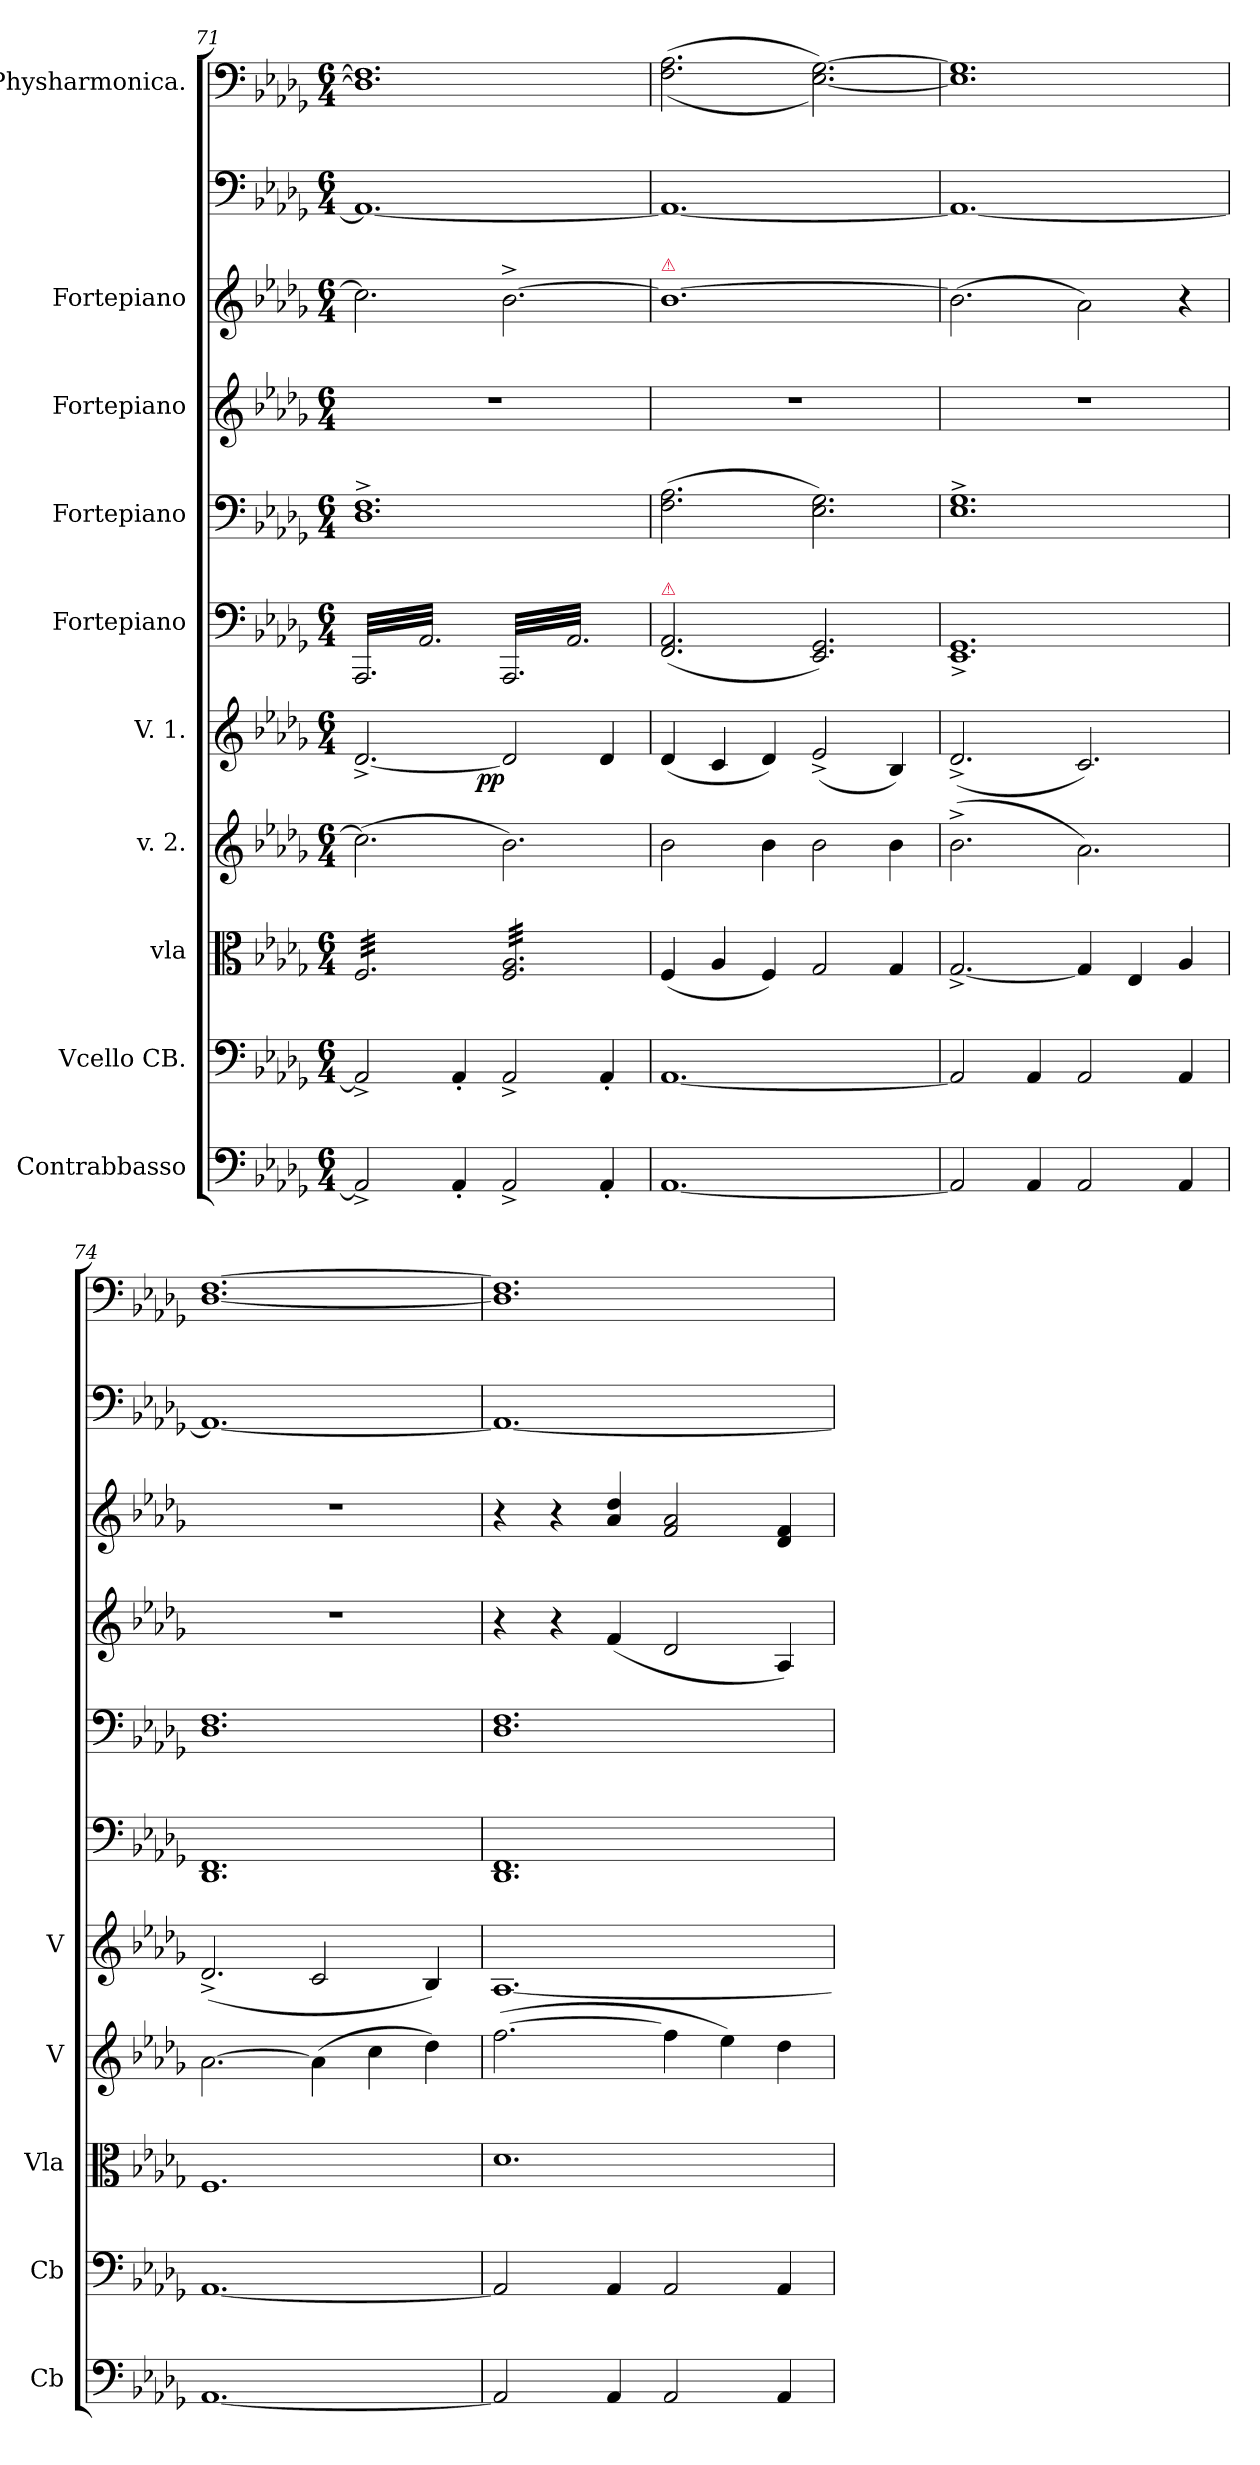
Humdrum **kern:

**kern	**kern	**kern	**kern	**kern	**dynam	**kern	**kern	**kern	**kern	**kern	**kern
*part11	*part10	*part9	*part8	*part7	*part7	*part6	*part5	*part4	*part3	*part2	*part1
*staff11	*staff10	*staff9	*staff8	*staff7	*staff7	*staff6	*staff5	*staff4	*staff3	*staff2	*staff1
*I"Contrabbasso	*I"Vcello CB.	*I"vla	*I"v. 2.	*I"V. 1.	*	*I"Fortepiano	*I"Fortepiano	*I"Fortepiano	*I"Fortepiano	*	*I"Physharmonica.
*I'Cb	*I'Cb	*I'Vla	*I'V	*I'V	*	*	*	*	*	*	*
*clefF4	*clefF4	*clefC3	*clefG2	*clefG2	*	*clefF4	*clefF4	*clefG2	*clefG2	*clefF4	*clefF4
*k[b-e-a-d-g-]	*k[b-e-a-d-g-]	*k[b-e-a-d-g-]	*k[b-e-a-d-g-]	*k[b-e-a-d-g-]	*	*k[b-e-a-d-g-]	*k[b-e-a-d-g-]	*k[b-e-a-d-g-]	*k[b-e-a-d-g-]	*k[b-e-a-d-g-]	*k[b-e-a-d-g-]
*M6/4	*M6/4	*M6/4	*M6/4	*M6/4	*	*M6/4	*M6/4	*M6/4	*M6/4	*M6/4	*M6/4
=71	=71	=71	=71	=71	=71	=71	=71	=71	=71	=71	=71
*	*	*tremolo	*	*	*	*	*	*	*	*	*
*	*	*	*	*	*	*tremolo	*	*	*	*	*
2AA-^/]	2AA-^/]	32F/LLL	(2.cc\]	[2.d-^/	.	32AAA-/LLL	1.D-^\ 1.F^\	1.r	2.cc\]	1.AA-/_	1.D-]\ 1.F]\
.	.	32F/	.	.	.	32AA-/	.	.	.	.	.
.	.	32F/	.	.	.	32AAA-/	.	.	.	.	.
.	.	32F/	.	.	.	32AA-/	.	.	.	.	.
.	.	32F/	.	.	.	32AAA-/	.	.	.	.	.
.	.	32F/	.	.	.	32AA-/	.	.	.	.	.
.	.	32F/	.	.	.	32AAA-/	.	.	.	.	.
.	.	32F/	.	.	.	32AA-/	.	.	.	.	.
.	.	32F/	.	.	.	32AAA-/	.	.	.	.	.
.	.	32F/	.	.	.	32AA-/	.	.	.	.	.
.	.	32F/	.	.	.	32AAA-/	.	.	.	.	.
.	.	32F/	.	.	.	32AA-/	.	.	.	.	.
.	.	32F/	.	.	.	32AAA-/	.	.	.	.	.
.	.	32F/	.	.	.	32AA-/	.	.	.	.	.
.	.	32F/	.	.	.	32AAA-/	.	.	.	.	.
.	.	32F/	.	.	.	32AA-/	.	.	.	.	.
4AA-'/	4AA-'/	32F/	.	.	.	32AAA-/	.	.	.	.	.
.	.	32F/	.	.	.	32AA-/	.	.	.	.	.
.	.	32F/	.	.	.	32AAA-/	.	.	.	.	.
.	.	32F/	.	.	.	32AA-/	.	.	.	.	.
.	.	32F/	.	.	.	32AAA-/	.	.	.	.	.
.	.	32F/	.	.	.	32AA-/	.	.	.	.	.
.	.	32F/	.	.	.	32AAA-/	.	.	.	.	.
.	.	32F/JJJ	.	.	.	32AA-/JJJ	.	.	.	.	.
!	!	!	!	!	!LO:DY:rj	!	!	!	!	!	!
2AA-^/	2AA-^/	32F/ 32A-/LLL	2.b-\)	2d-/]	pp	32AAA-/LLL	.	.	[2.b-^\	.	.
.	.	32F/ 32A-/	.	.	.	32AA-/	.	.	.	.	.
.	.	32F/ 32A-/	.	.	.	32AAA-/	.	.	.	.	.
.	.	32F/ 32A-/	.	.	.	32AA-/	.	.	.	.	.
.	.	32F/ 32A-/	.	.	.	32AAA-/	.	.	.	.	.
.	.	32F/ 32A-/	.	.	.	32AA-/	.	.	.	.	.
.	.	32F/ 32A-/	.	.	.	32AAA-/	.	.	.	.	.
.	.	32F/ 32A-/	.	.	.	32AA-/	.	.	.	.	.
.	.	32F/ 32A-/	.	.	.	32AAA-/	.	.	.	.	.
.	.	32F/ 32A-/	.	.	.	32AA-/	.	.	.	.	.
.	.	32F/ 32A-/	.	.	.	32AAA-/	.	.	.	.	.
.	.	32F/ 32A-/	.	.	.	32AA-/	.	.	.	.	.
.	.	32F/ 32A-/	.	.	.	32AAA-/	.	.	.	.	.
.	.	32F/ 32A-/	.	.	.	32AA-/	.	.	.	.	.
.	.	32F/ 32A-/	.	.	.	32AAA-/	.	.	.	.	.
.	.	32F/ 32A-/	.	.	.	32AA-/	.	.	.	.	.
4AA-'/	4AA-'/	32F/ 32A-/	.	4d-/	.	32AAA-/	.	.	.	.	.
.	.	32F/ 32A-/	.	.	.	32AA-/	.	.	.	.	.
.	.	32F/ 32A-/	.	.	.	32AAA-/	.	.	.	.	.
.	.	32F/ 32A-/	.	.	.	32AA-/	.	.	.	.	.
.	.	32F/ 32A-/	.	.	.	32AAA-/	.	.	.	.	.
.	.	32F/ 32A-/	.	.	.	32AA-/	.	.	.	.	.
.	.	32F/ 32A-/	.	.	.	32AAA-/	.	.	.	.	.
.	.	32F/ 32A-/JJJ	.	.	.	32AA-/JJJ	.	.	.	.	.
*	*	*	*	*	*	*Xtremolo	*	*	*	*	*
*	*	*Xtremolo	*	*	*	*	*	*	*	*	*
=72	=72	=72	=72	=72	=72	=72	=72	=72	=72	=72	=72
!	!	!	!	!	!	!	!	!	!LO:TX:a:color=crimson:t=⚠	!	!
!	!	!	!	!	!	!LO:TX:a:color=crimson:t=⚠	!	!	!	!	!
[1.AA-/	[1.AA-/	(4F/	2b-\	(4d-/	.	(2.FF/ 2.AA-/	(2.F\ 2.A-\	1.r	1.b-\_	1.AA-/_	(>(>2.F\ 2.A-\
.	.	.	.	.	.	.	.	.	.	.	.
.	.	.	.	.	.	.	.	.	.	.	.
.	.	.	.	.	.	.	.	.	.	.	.
.	.	.	.	.	.	.	.	.	.	.	.
.	.	.	.	.	.	.	.	.	.	.	.
.	.	.	.	.	.	.	.	.	.	.	.
.	.	.	.	.	.	.	.	.	.	.	.
.	.	4A-/	.	4c/	.	.	.	.	.	.	.
.	.	.	.	.	.	.	.	.	.	.	.
.	.	.	.	.	.	.	.	.	.	.	.
.	.	.	.	.	.	.	.	.	.	.	.
.	.	4F/)	4b-\	4d-/)	.	.	.	.	.	.	.
.	.	2G-/	2b-\	(2e-^/	.	2.EE-/ 2.GG-/)	2.E-\ 2.G-\)	.	.	.	[2.E-\ [2.G-\))
.	.	4G-/	4b-\	4B-/)	.	.	.	.	.	.	.
=73	=73	=73	=73	=73	=73	=73	=73	=73	=73	=73	=73
2AA-/]	2AA-/]	[2.G-^/	(2.b-^\	(2.d-^/	.	1.EE-^/ 1.GG-^/	1.E-^\ 1.G-^\	1.r	(2.b-\]	1.AA-/_	1.E-]\ 1.G-]\
4AA-/	4AA-/	.	.	.	.	.	.	.	.	.	.
2AA-/	2AA-/	4G-/]	2.a-\)	2.c/)	.	.	.	.	2a-\)	.	.
.	.	4E-/	.	.	.	.	.	.	.	.	.
4AA-/	4AA-/	4A-/	.	.	.	.	.	.	4r	.	.
=74	=74	=74	=74	=74	=74	=74	=74	=74	=74	=74	=74
[1.AA-/	[1.AA-/	1.F/	[2.a-\	(2.d-^/	.	1.DD-/ 1.FF/	1.D-\ 1.F\	1.r	1.r	1.AA-/_	[1.D-\ [1.F\
.	.	.	(4a-\]	2c/	.	.	.	.	.	.	.
.	.	.	4cc\	.	.	.	.	.	.	.	.
.	.	.	4dd-\)	4B-/)	.	.	.	.	.	.	.
=75	=75	=75	=75	=75	=75	=75	=75	=75	=75	=75	=75
2AA-/]	2AA-/]	1.d-\	([2.ff\	[1.A-/	.	1.DD-/ 1.FF/	1.D-\ 1.F\	4r	4r	1.AA-/_	1.D-]\ 1.F]\
.	.	.	.	.	.	.	.	4r	4r	.	.
4AA-/	4AA-/	.	.	.	.	.	.	(4f/	4a-/ 4dd-/	.	.
2AA-/	2AA-/	.	4ff\]	.	.	.	.	2d-/	2f/ 2a-/	.	.
.	.	.	4ee-\)	.	.	.	.	.	.	.	.
4AA-/	4AA-/	.	4dd-\	.	.	.	.	4A-/)	4d-/ 4f/	.	.
=	=	=	=	=	=	=	=	=	=	=	=
*-	*-	*-	*-	*-	*-	*-	*-	*-	*-	*-	*-
